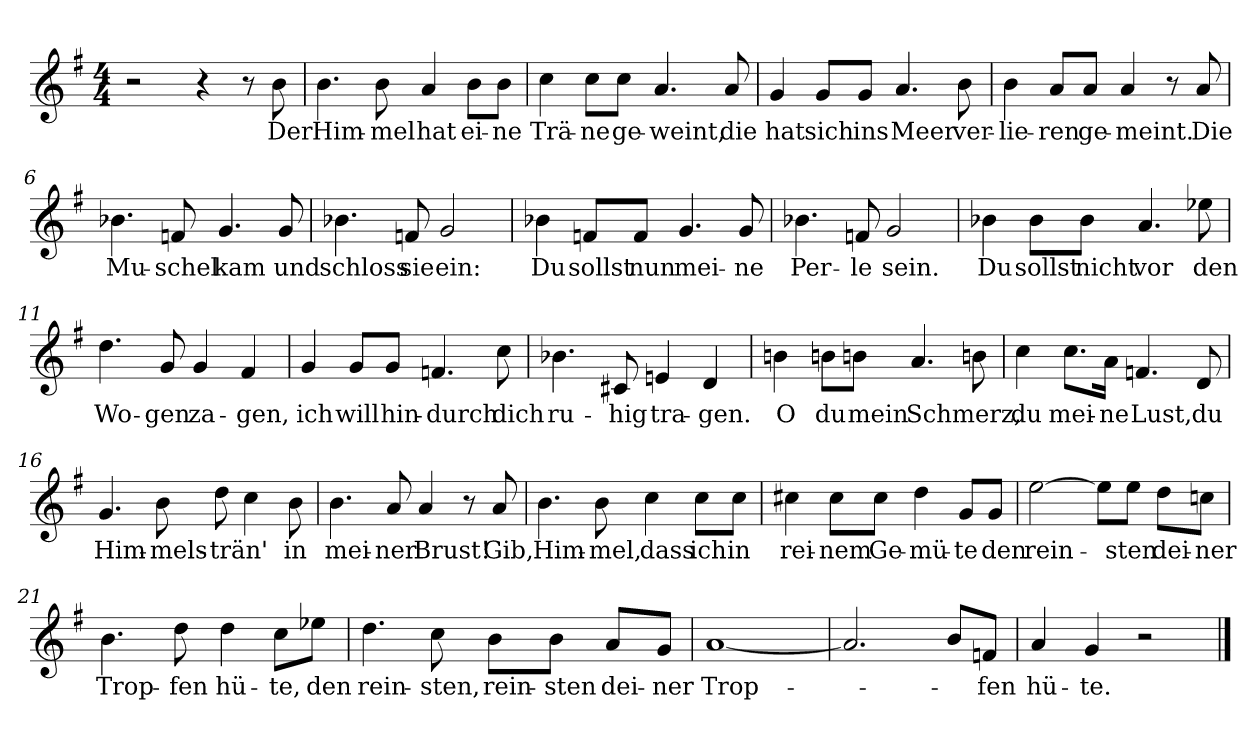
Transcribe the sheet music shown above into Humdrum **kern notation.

**kern	**text
*part1	*part1
*staff1	*staff1
*clefG2	*
*k[f#]	*
*M4/4	*
=1	=1
2r	.
4r	.
8r	.
!	!LO:LY:b
8b\	Der
=2	=2
!	!LO:LY:b
4.b\	Him-
!	!LO:LY:b
8b\	-mel
!	!LO:LY:b
4a/	hat
!	!LO:LY:b
8b\L	ei-
!	!LO:LY:b
8b\J	-ne
=3	=3
!	!LO:LY:b
4cc\	Trä-
!	!LO:LY:b
8cc\L	-ne
!	!LO:LY:b
8cc\J	ge-
!	!LO:LY:b
4.a/	-weint,
!	!LO:LY:b
8a/	die
=4	=4
!	!LO:LY:b
4g/	hat
!	!LO:LY:b
8g/L	sich
!	!LO:LY:b
8g/J	ins
!	!LO:LY:b
4.a/	Meer
!	!LO:LY:b
8b\	ver-
=5	=5
!	!LO:LY:b
4b\	-lie-
!	!LO:LY:b
8a/L	-ren
!	!LO:LY:b
8a/J	ge-
!	!LO:LY:b
4a/	-meint.
8r	.
!	!LO:LY:b
8a/	Die
!!LO:LB:g=z
=6	=6
!	!LO:LY:b
4.b-X\	Mu-
!	!LO:LY:b
8fn/	-schel
!	!LO:LY:b
4.g/	kam
!	!LO:LY:b
8g/	und
=7	=7
!	!LO:LY:b
4.b-X\	schloss
!	!LO:LY:b
8fn/	sie
!	!LO:LY:b
2g/	ein:
=8	=8
!	!LO:LY:b
4b-X\	Du
!	!LO:LY:b
8fn/L	sollst
!	!LO:LY:b
8f/J	nun
!	!LO:LY:b
4.g/	mei-
!	!LO:LY:b
8g/	-ne
=9	=9
!	!LO:LY:b
4.b-X\	Per-
!	!LO:LY:b
8fn/	-le
!	!LO:LY:b
2g/	sein.
=10	=10
!	!LO:LY:b
4b-X\	Du
!	!LO:LY:b
8b-\L	sollst
!	!LO:LY:b
8b-\J	nicht
!	!LO:LY:b
4.a/	vor
!	!LO:LY:b
8ee-X\	den
=11	=11
!	!LO:LY:b
4.dd\	Wo-
!	!LO:LY:b
8g/	-gen
!	!LO:LY:b
4g/	za-
!	!LO:LY:b
4f#/	-gen,
!!LO:LB:g=z
=12	=12
!	!LO:LY:b
4g/	ich
!	!LO:LY:b
8g/L	will
!	!LO:LY:b
8g/J	hin-
!	!LO:LY:b
4.fn/	-durch
!	!LO:LY:b
8cc\	dich
=13	=13
!	!LO:LY:b
4.b-X\	ru-
!	!LO:LY:b
8c#X/	-hig
!	!LO:LY:b
4en/	tra-
!	!LO:LY:b
4d/	-gen.
=14	=14
!	!LO:LY:b
4bn\	O
!	!LO:LY:b
8bn\L	du
!	!LO:LY:b
8bn\J	mein
!	!LO:LY:b
4.a/	Schmerz,
8bn\	.
=15	=15
!	!LO:LY:b
4cc\	du
!	!LO:LY:b
8.cc\L	mei-
!	!LO:LY:b
16a\Jk	-ne
!	!LO:LY:b
4.fn/	Lust,
!	!LO:LY:b
8d/	du
=16	=16
!	!LO:LY:b
4.g/	Him-
!	!LO:LY:b
8b\	-mels-
!	!LO:LY:b
8dd\	-trän'
4cc\	.
!	!LO:LY:b
8b\	in
!!LO:LB:g=z
=17	=17
!	!LO:LY:b
4.b\	mei-
!	!LO:LY:b
8a/	-ner
!	!LO:LY:b
4a/	Brust!
8r	.
!	!LO:LY:b
8a/	Gib,
=18	=18
!	!LO:LY:b
4.b\	Him-
!	!LO:LY:b
8b\	-mel,
!	!LO:LY:b
4cc\	dass
!	!LO:LY:b
8cc\L	ich
!	!LO:LY:b
8cc\J	in
=19	=19
!	!LO:LY:b
4cc#X\	rei-
!	!LO:LY:b
8cc#\L	-nem
!	!LO:LY:b
8cc#\J	Ge-
!	!LO:LY:b
4dd\	-mü-
!	!LO:LY:b
8g/L	-te
!	!LO:LY:b
8g/J	den
=20	=20
!	!LO:LY:b
[2ee\	rein-
8ee\L]	.
!	!LO:LY:b
8ee\J	-sten
!	!LO:LY:b
8dd\L	dei-
!	!LO:LY:b
8ccn\J	-ner
=21	=21
!	!LO:LY:b
4.b\	Trop-
!	!LO:LY:b
8dd\	-fen
!	!LO:LY:b
4dd\	hü-
!	!LO:LY:b
8cc\L	-te,
!	!LO:LY:b
8ee-X\J	den
!!LO:LB:g=z
=22	=22
!	!LO:LY:b
4.dd\	rein-
!	!LO:LY:b
8cc\	-sten,
!	!LO:LY:b
8b\L	rein-
!	!LO:LY:b
8b\J	-sten
!	!LO:LY:b
8a/L	dei-
!	!LO:LY:b
8g/J	-ner
=23	=23
!	!LO:LY:b
[1a	Trop-
=24	=24
2.a/]	.
8b/L	.
!	!LO:LY:b
8fn/J	-fen
=25	=25
!	!LO:LY:b
4a/	hü-
!	!LO:LY:b
4g/	-te.
2r	.
==	==
*-	*-
